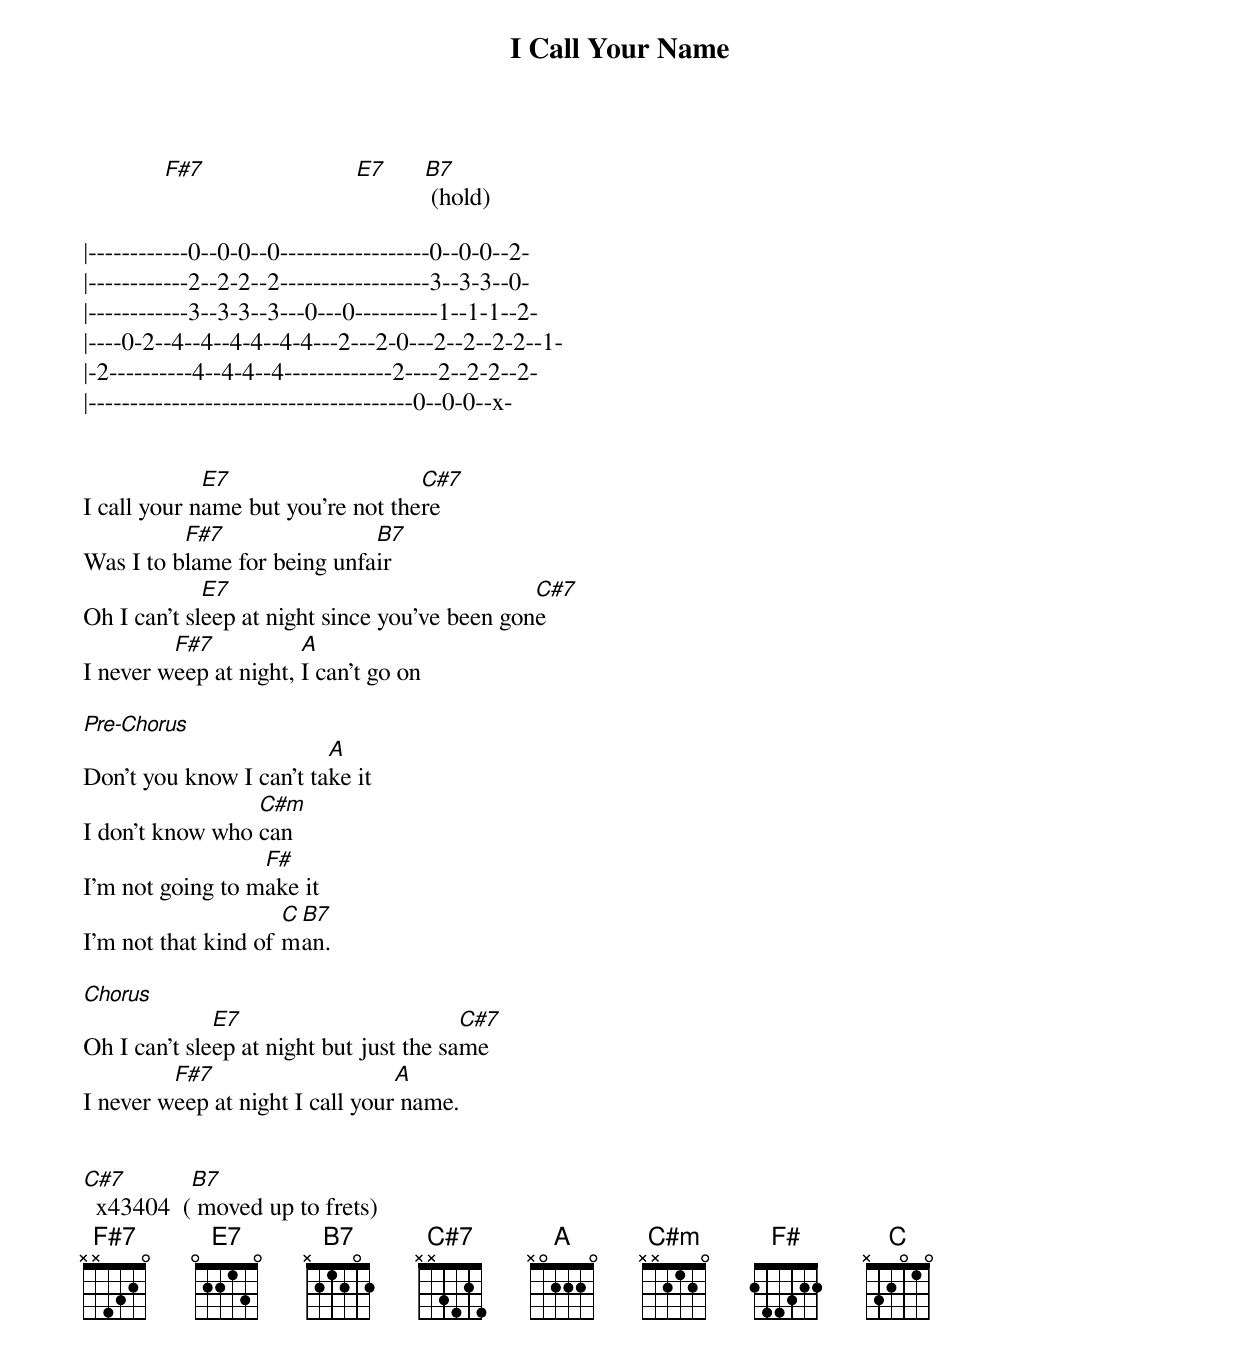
 

{title:I Call Your Name}
             [F#7]                        [E7]      [B7] (hold)

|------------0--0-0--0------------------0--0-0--2-
|------------2--2-2--2------------------3--3-3--0-
|------------3--3-3--3---0---0----------1--1-1--2-
|----0-2--4--4--4-4--4-4---2---2-0---2--2--2-2--1-
|-2----------4--4-4--4-------------2----2--2-2--2-
|---------------------------------------0--0-0--x-


I call your n[E7]ame but you're not the[C#7]re
Was I to b[F#7]lame for being unfa[B7]ir
Oh I can't sl[E7]eep at night since you've been gon[C#7]e
I never w[F#7]eep at night, [A]I can't go on

[Pre-Chorus]
Don't you know I can't ta[A]ke it
I don't know who [C#m]can
I'm not going to m[F#]ake it
I'm not that kind of [C]m[B7]an.

[Chorus]
Oh I can't sle[E7]ep at night but just the sa[C#7]me
I never w[F#7]eep at night I call your[A] name.


[C#7]  x43404  ([B7] moved up to frets)
